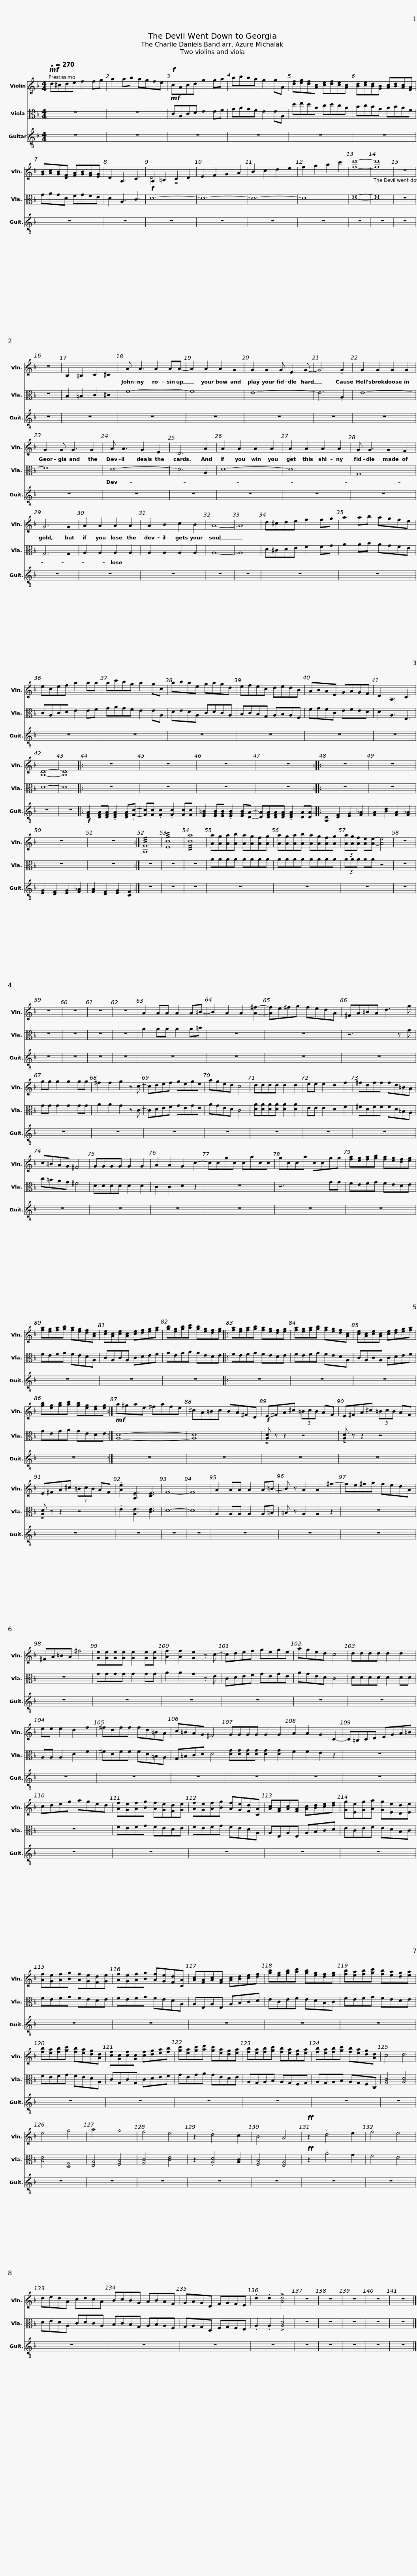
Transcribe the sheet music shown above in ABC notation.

X:1
%%score ( 1 2 ) ( 3 4 ) 5
L:1/8
Q:1/4=270
M:4/4
I:linebreak $
K:F
V:1 treble
V:2 treble
V:3 alto
V:4 alto
V:5 treble-8
V:1
!mf! d^cde f2 fg | a2 ab agfe |!f! cAcd g2 ga | bc'ba g2 gA |$ [df][eg][df][Ac] [ce][df][ce][Ac] | %5
 [Bd][ce][Bd][GB] [Ac][Bd][Ac][FA] | [GB][Ac][GB][DF] [FA][GB][FA][EG] | D2 A,3 C3 | A,2 =B,2 C2 D2 |$ E2 F2 G2 A2 | %10
 B2 c2 d2 e2 | f2 g2 a2 c'2 | [fd']8- | [fd']8 | z8 | %15
 z8 | B,2 =B,2 C2 ^C2 | A A3 A2 AA- |$ A2 A2 A2 G2 | G2 G2 G E2 G- | %20
 G6 .G2 | G2 G2 G2 G2 | G2 G G3 G2 |$ A A3 G2 E2 | D6 A2 | %25
 A2 A2 A2 A2 | A2 A2 A2 A2 | G G3 G2 F2 | G6 G2 |$ A2 A2 A2 A2 | %30
 A2 B2 c2 B2 | A8- | A8 | d^cde f2 fg | a2 ab agfe |$ %35
 ecef a2 aa | ac'bg a2 gc | abae gagd | efec dedB | ABAE GAGF |$ %40
 D2 A,3 C3 | [A,D]8- | [A,D]8 |: z8 | z8 | %45
 z8 | z8 ::$ z8 | z8 | z8 | %50
 z8 :|$ !///![A,F]8 | !///![Ec]8 | !///![ca]8 | [Aa][Ag][Aa][Ab] [Aa][Ag][Af][Ag] | %55
 [Aa][Ag][Aa][Ab] [Aa][Ag][Af][Ag] | (3[Aa][Ag][Af] [Ae][Ae]- [Ae]4 | z8 | z8 | z8 | %60
 z8 |$ z8 | A2 AA A2 A=B- | B2 A2 A2 [A^f]2- | [Af]e^fg fedA | %65
 ^FA=BA d3 g | gg g2 g2 gg | ^f2 f2 g2 z c- |$ cdef gege | aged c4 | %70
 dddd d2 d2 | ee e2 d2 f2 | ^fdff fd=BA | c=BAG ^F4 |$ GGGG G2 G2 | %75
 A2 A2 G2 c2- | ccgc cacc | gcca ccgg | [fa][eg][fa][gb] [fa][eg][df][eg] |$ [fa][eg][fa][gb] [fa][eg][df][Ac] | %80
 [ce][Ac][ce][Ac] [ce][df][eg][fa] | [gb][eg][gb][ac'] [gb][eg][df][eg] |: [fa][eg][fa][gb] [fa][eg][df][eg] |$ [fa][eg][fa][gb] [fa][eg][df][Ac] | [ce][Ac][ce][Ac] [ce][df][eg][fa] | %85
 [gb][eg][gb][ac'] [gb][eg][df][eg] :| a^gae ^fafe |$ ^cA=Bc BA^FD | E^FA^c (3=BcB AF | E^FA^c (3=BcB AF | %90
 E^FA^c (3=BcB AF |$ .[Ae]2 [A,E]3 [CE]3 | F8- | F8 | A2 AA A2 A=B- | %95
 B z A2 A2 ^f2- | fe^fg fedA | ^FA=BA ^f4 |$ [Ge][Ge][Ge][Ge] [Ge]2 [Ge][Ge] | [Af]2 [Af]2 [Ge]2 z c- | %100
 cdef gege | aged c4 | dddd d2 d2 | ee e2 d2 f2 |$ ^fdff fd=BA | %105
 c=BAG ^F4 | GGGG G2 G2 | A2 A2 G2 C2- | C=B,CD EGA=B |$ cdeg aged | %110
 [Af][Ge][Af][Bg] [Af][Ge][Fd][Ge] | [Af][Ge][Af][Bg] [Af][Ge][Fd][CA] | [Ac][FA][Ac][FA] [Ac][Bd][ce][df] | [Gg][Ee][Gg][Aa] [Gg][Ee][Dd][Ee] |$ [Af][Ge][Af][Bg] [Af][Ge][Fd][Ge] | %115
 [Af][Ge][Af][Bg] [Af][Ge][Fd][CA] | [Ac][FA][Ac][FA] [Ac][Bd][ce][df] | [gb][eg][gb][ac'] [gb][eg][df][eg] |$ [fb][ea][fb][gc'] [fb][ea][dg][ea] | [fb][ea][fb][gc'] [fb][ea][dg][Ad] | %120
 [cf][Gc][cf][Gc] [cf][dg][ea][fb] | [gc'][ea][gc'][ad'] [gc'][ea][dg][ea] |$ [fb][ea][fb][gc'] [fb][ea][dg][ea] | [fb][ea][fb][gc'] [fb][ea][dg][Ad] | c4 d4 | %125
 e4 g4 | a4 g4 | f4 e4 | z2 .d4 c2 | B4 A4 | %130
!ff! z2 .d4 e2 |$ f4 e4 | dedA cdcA | BcBG ABAF | GAGD FGFE | %135
 .d2 .d2 !>![Ad]4 | z8 | z8 | z8 | z8 | %140
 z8 |] %141
V:2
 x8 | x8 | x8 | x8 |$ x8 | %5
 x8 | x8 | x8 | D4 z4 |$ x8 | %10
 x8 | x8 | x8 | x8 | x8 | %15
 x8 | x8 | x8 |$ x8 | x8 | %20
 x8 | x8 | x8 |$ x8 | x8 | %25
 x8 | x8 | x8 | x8 |$ x8 | %30
 x8 | x8 | x8 | x8 | x8 |$ %35
 x8 | x8 | x8 | x8 | x8 |$ %40
 x8 | x8 | x8 |: x8 | x8 | %45
 x8 | x8 ::$ x8 | x8 | x8 | %50
 x8 :|$ x8 | x8 | x8 | x8 | %55
 x8 | x8 | x8 | x8 | x8 | %60
 x8 |$ x8 | x8 | x8 | x8 | %65
 x8 | x8 | x8 |$ x8 | x8 | %70
 x8 | x8 | x8 | x8 |$ x8 | %75
 x8 | x8 | x8 | x8 |$ x8 | %80
 x8 | x8 |: x8 |$ x8 | x8 | %85
 x8 :| x8 |$ x8 | x8 | x8 | %90
 x8 |$ x8 | x8 | x8 | x8 | %95
 x8 | x8 | x8 |$ x8 | x8 | %100
 x8 | x8 | x8 | x8 |$ x8 | %105
 x8 | x8 | x8 | x8 |$ x8 | %110
 x8 | x8 | x8 | x8 |$ x8 | %115
 x8 | x8 | x8 |$ x8 | x8 | %120
 x8 | x8 |$ x8 | x8 | x8 | %125
 x8 | x8 | x8 | x8 | x8 | %130
 x8 |$ x8 | x8 | x8 | x8 | %135
 x8 | x8 | x8 | x8 | x8 | %140
 x8 |] %141
V:3
 z8 | z8 |!mf! CA,CD E2 EF | GAGF E2 EA, |$ dedA cdcA | %5
 BcBG ABAF | GAGD FGFE | D2 A,3 C3 |!f! D8- |$ D8- | %10
 D8- | D8 | F8- | F8 | z8 | %15
 z8 | B,2 =B,2 C2 ^C2 | F8- |$ F8 | E8- | %20
 E6 .A,2 | E8- | E8 |$ D8- | D6 A,2 | %25
 D8- | D8 | G,8 | G,6 G,2 |$ A,2 A,2 A,2 A,2 | %30
 A,2 A,2 A,2 A,2 | A,8- | A,8 | D^CDE F2 FG | A2 AB AGFE |$ %35
 CA,CD E2 EF | GAGF E2 EA, | DEDA, CDCA, | B,CB,G, A,B,A,F, | FGFC EFED |$ %40
 D2 A,3 E,3 | D8- | D8 |: z8 | z8 | %45
 z8 | z8 ::$ z8 | z8 | z8 | %50
 z8 :|$ z8 | z8 | z8 | AAAA AAAA | %55
 AAAA AAAA | (3AAA AA z4 | z8 | z8 | z8 | %60
 z8 |$ z8 | A2 AA A2 A=B | z8 | z8 | %65
 z6 z G | GG G2 G2 GG | A2 A2 G2 z C- |$ CDEF GEGE | AGED C4 | %70
 [DA][DA][DA][DA] [DA]2 [DA]2 | EE E2 D2 F2 | ^FDFF FD=B,A, | c=BAG ^F4 |$ DDDD D2 D2 | %75
 C2 C2 D2 z2 | z8 | z6 GG | FEFG FEDE |$ FEFG FEDA, | %80
 CA,CA, CDEF | GEGA GEDE |: FEFG FEDE |$ FEFG FEDA, | CA,CA, CDEF | %85
 GEGA GEDE :|!mf! [A,D]8- |$ [A,D]8 |!f! !>![A,D] z z2 z4 | !>![A,D] z z2 z4 | %90
 !>![A,D] z z2 z4 |$ .E2 [A,E]3 [CE]3 | D8- | D8 | A,2 A,A, A,2 A,=B, | %95
 =B, z A,2 A,2 z2 | z8 | z8 |$ GGGG G2 GG | A2 A2 G2 z E | %100
 CDEF GEGE | AGED C4 | DDDD D2 DD | A,A, A,2 D2 F2 |$ ^FDFF FD=B,A, | %105
 G,=B,CD D4 | [DG][DG][DG][DG] [DG]2 [DG]2 | F2 F2 E2 z2 | z8 |$ z8 | %110
 FEFG FEDE | FEFG FEDA, | A,E,A,E, A,B,CD | ECEF EDB,C |$ FEFG FEDE | %115
 FEFG FEDA, | A,E,A,E, A,B,CD | ECEF EDB,C |$ FEFG FEDE | FEFG FEDA, | %120
 CG,CG, CDEF | GEGA GEDE |$ A,G,A,B, A,G,F,G, | A,G,A,B, A,G,F,C, | [G,C]4 [A,D]4 | %125
 [B,E]4 [D,G,]4 | [E,A,]4 [F,B,]4 | [G,C]4 [CE]4 | z2 .[A,D]4 [A,C]2 | [F,B,]4 [E,A,]4 | %130
!ff! z2 .A4 G2 |$ F4 E4 | DEDA, CDCA, | B,CB,G, A,B,A,F, | G,A,G,D, F,G,F,E, | %135
 .A,2 .A,2 !>![A,D]4 | z8 | z8 | z8 | z8 | %140
 z8 |] %141
V:4
 x8 | x8 | x8 | x8 |$ x8 | %5
 x8 | x8 | x8 | x8 |$ x8 | %10
 x8 | x8 | D8- | D8 | x8 | %15
 x8 | x8 | x8 |$ x8 | x8 | %20
 x8 | x8 | x8 |$ x8 | x8 | %25
 x8 | x8 | x8 | x8 |$ x8 | %30
 x8 | x8 | x8 | x8 | x8 |$ %35
 x8 | x8 | x8 | x8 | x8 |$ %40
 x8 | x8 | x8 |: x8 | x8 | %45
 x8 | x8 ::$ x8 | x8 | x8 | %50
 x8 :|$ x8 | x8 | x8 | x8 | %55
 x8 | x8 | x8 | x8 | x8 | %60
 x8 |$ x8 | x8 | x8 | x8 | %65
 x8 | x8 | x8 |$ x8 | x8 | %70
 x8 | x8 | x8 | x8 |$ x8 | %75
 x8 | x8 | x8 | x8 |$ x8 | %80
 x8 | x8 |: x8 |$ x8 | x8 | %85
 x8 :| x8 |$ x8 | x8 | x8 | %90
 x8 |$ x8 | x8 | x8 | x8 | %95
 x8 | x8 | x8 |$ x8 | x8 | %100
 x8 | x8 | x8 | x8 |$ x8 | %105
 x8 | x8 | x8 | x8 |$ x8 | %110
 x8 | x8 | x8 | x8 |$ x8 | %115
 x8 | x8 | x8 |$ x8 | x8 | %120
 x8 | x8 |$ x8 | x8 | x8 | %125
 x8 | x8 | x8 | x8 | x8 | %130
 x8 |$ x8 | x8 | x8 | x8 | %135
 x8 | x8 | x8 | x8 | x8 | %140
 x8 |] %141
V:5
 z8 | z8 | z8 | z8 |$ z8 | %5
 z8 | z8 | z8 | z8 |$ z8 | %10
 z8 | z8 | z8 | z8 | z8 | %15
 z8 | z8 | z8 |$ z8 | z8 | %20
 z8 | z8 | z8 |$ z8 | z8 | %25
 z8 | z8 | z8 | z8 |$ z8 | %30
 z8 | z8 | z8 | z8 | z8 |$ %35
 z8 | z8 | z8 | z8 | z8 |$ %40
 z8 | z8 | z8 |:!f! [DFA]2 [DFA][DFA] .[DFA]2 [DFA].[Fc]- | [Fc][Fc] .[Fc]2 .[Fc]2 [Fc][Fc] | %45
 [EG=B]2 [EGB][EGB] .[EGB]2 [EGB][DA]- | [DA][DFA][DFA][DFA] .[DFA]2 [DA][DA] ::$ [A,D]2 [DF]2 [EG]2 [F_A]2 | [FA]2 [Bd]2 [FA]2 [F_A]2 | [EG]2 [DF]2 [EG]2 [F_A]2 | %50
 [FA]2 [DF]2 [EG]2 [CF]2 :|$ z8 | z8 | z8 | z8 | %55
 z8 | z8 | z8 | z8 | z8 | %60
 z8 |$ z8 | z8 | z8 | z8 | %65
 z8 | z8 | z8 |$ z8 | z8 | %70
 z8 | z8 | z8 | z8 |$ z8 | %75
 z8 | z8 | z8 | z8 |$ z8 | %80
 z8 | z8 |: z8 |$ z8 | z8 | %85
 z8 :| z8 |$ z8 | z8 | z8 | %90
 z8 |$ z8 | z8 | z8 | z8 | %95
 z8 | z8 | z8 |$ z8 | z8 | %100
 z8 | z8 | z8 | z8 |$ z8 | %105
 z8 | z8 | z8 | z8 |$ z8 | %110
 z8 | z8 | z8 | z8 |$ z8 | %115
 z8 | z8 | z8 |$ z8 | z8 | %120
 z8 | z8 |$ z8 | z8 | z8 | %125
 z8 | z8 | z8 | z8 | z8 | %130
 z8 |$ z8 | z8 | z8 | z8 | %135
 z8 | z8 | z8 | z8 | z8 | %140
 z8 |] %141
